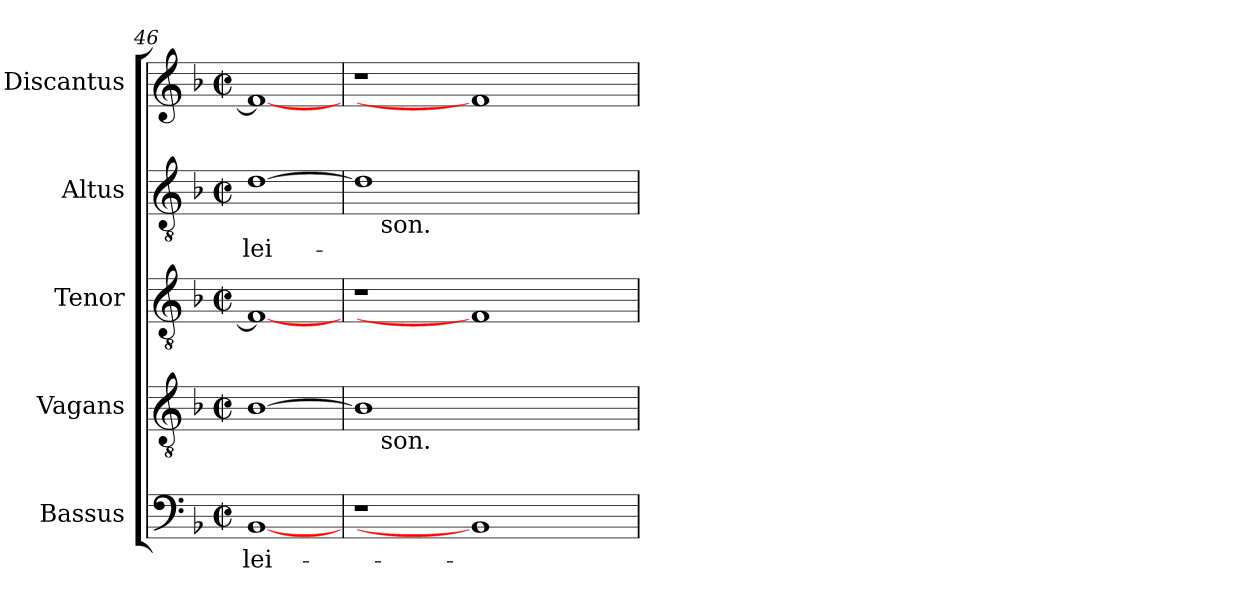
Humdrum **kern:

**kern	**text	**kern	**text	**kern	**text	**kern	**text	**kern	**text
*part5	*part5	*part4	*part4	*part3	*part3	*part2	*part2	*part1	*part1
*staff5	*staff5	*staff4	*staff4	*staff3	*staff3	*staff2	*staff2	*staff1	*staff1
*I"Bassus	*	*I"Vagans	*	*I"Tenor	*	*I"Altus	*	*I"Discantus	*
*clefF4	*	*clefGv2	*	*clefGv2	*	*clefGv2	*	*clefG2	*
*k[b-]	*	*k[b-]	*	*k[b-]	*	*k[b-]	*	*k[b-]	*
*F:	*	*F:	*	*F:	*	*F:	*	*F:	*
*M2/2	*	*M2/2	*	*M2/2	*	*M2/2	*	*M2/2	*
*met(c|)	*	*met(c|)	*	*met(c|)	*	*met(c|)	*	*met(c|)	*
=46	=46	=46	=46	=46	=46	=46	=46	=46	=46
!	!LO:LY:b:cj	!	!LO:LY:b:cj	!	!LO:LY:b:cj	!	!LO:LY:b:cj	!	!LO:LY:b:cj
[1BB-	-lei-	[1B-	.	1F_	.	[1d	-lei-	1f_	.
=47	=47	=47	=47	=47	=47	=47	=47	=47	=47
*	*	*^	*	*	*	*^	*	*	*
1r	.	1B-]	16ryy	.	1r	.	1d]	16ryy	.	1r	.
.	.	.	64ryy	.	.	.	.	64ryy	.	.	.
!	!	!	!	!	!	!	!	!LO:TX:b:t=son.	!	!	!
!	!	!	!LO:TX:b:t=son.	!	!	!	!	!	!	!	!
.	.	.	1ryy	.	.	.	.	1ryy	.	.	.
1BB-]	.	1ryy	.	.	1F]	.	1ryy	.	.	1f]	.
.	.	.	2ryy	.	.	.	.	2ryy	.	.	.
.	.	.	4ryy	.	.	.	.	4ryy	.	.	.
.	.	.	8ryy	.	.	.	.	8ryy	.	.	.
.	.	.	32.ryy	.	.	.	.	32.ryy	.	.	.
*	*	*v	*v	*	*	*	*v	*v	*	*	*
=	=	=	=	=	=	=	=	=	=
*-	*-	*-	*-	*-	*-	*-	*-	*-	*-
